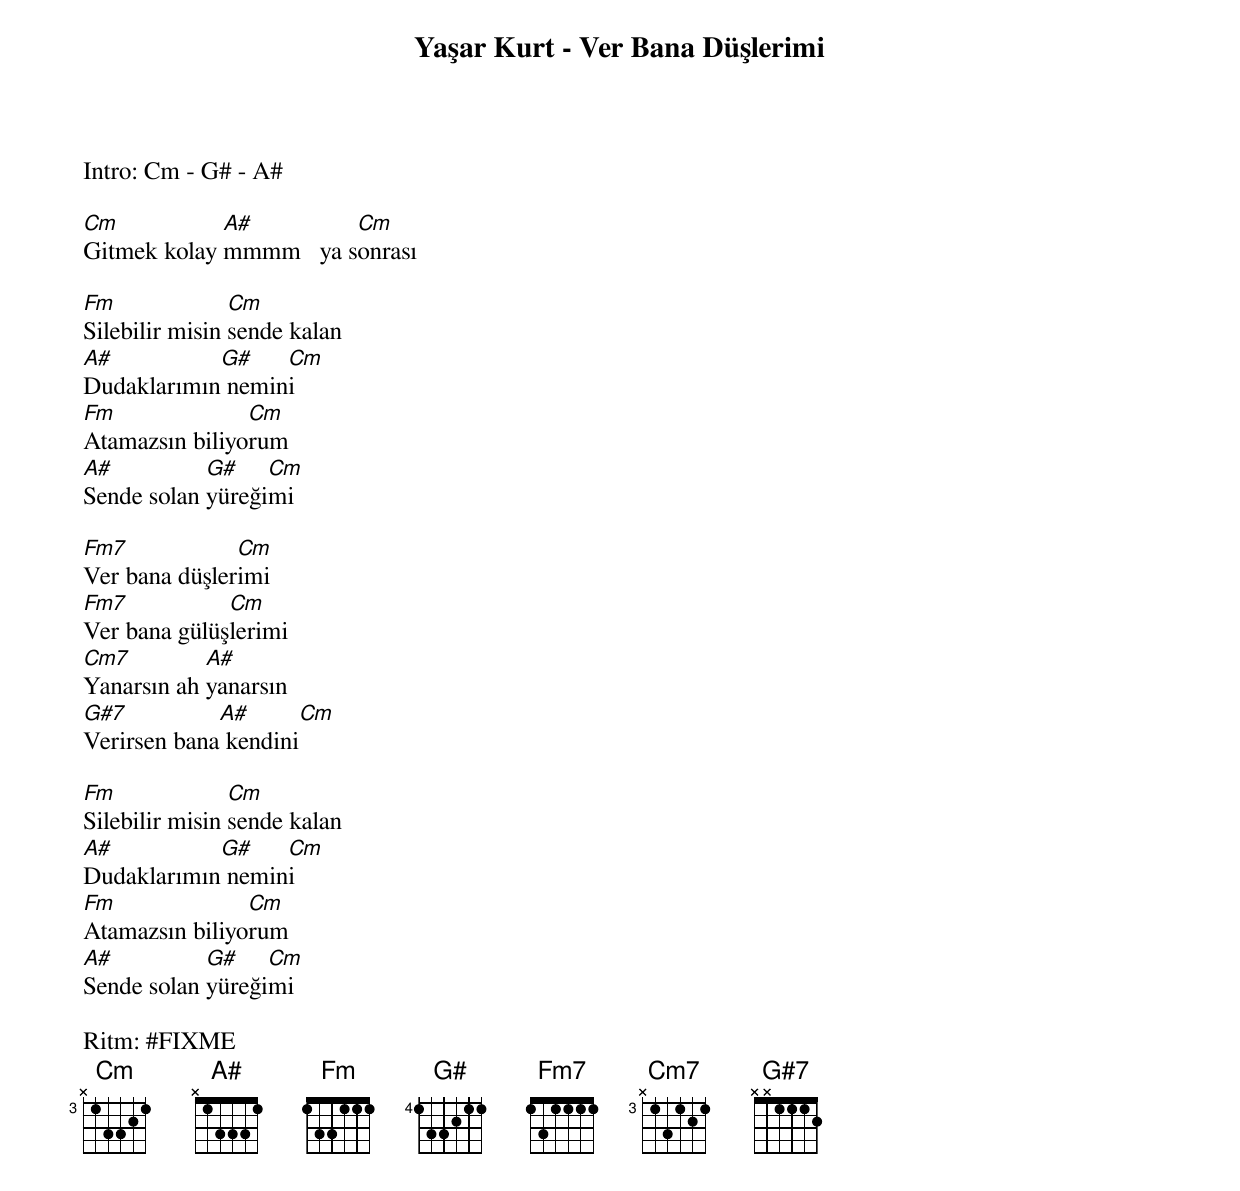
Yaşar Kurt - Ver Bana Düşlerimi

Intro: Cm - G# - A#

Cm           A#         Cm
Gitmek kolay mmmm   ya sonrası

Fm              Cm
Silebilir misin sende kalan
A#          G#    Cm
Dudaklarımın nemini
Fm              Cm
Atamazsın biliyorum
A#          G#    Cm
Sende solan yüreğimi

Fm7            Cm
Ver bana düşlerimi
Fm7           Cm
Ver bana gülüşlerimi
Cm7         A#
Yanarsın ah yanarsın
G#7          A#      Cm
Verirsen bana kendini

Fm              Cm
Silebilir misin sende kalan
A#          G#    Cm
Dudaklarımın nemini
Fm              Cm
Atamazsın biliyorum
A#          G#    Cm
Sende solan yüreğimi

Ritm: #FIXME
